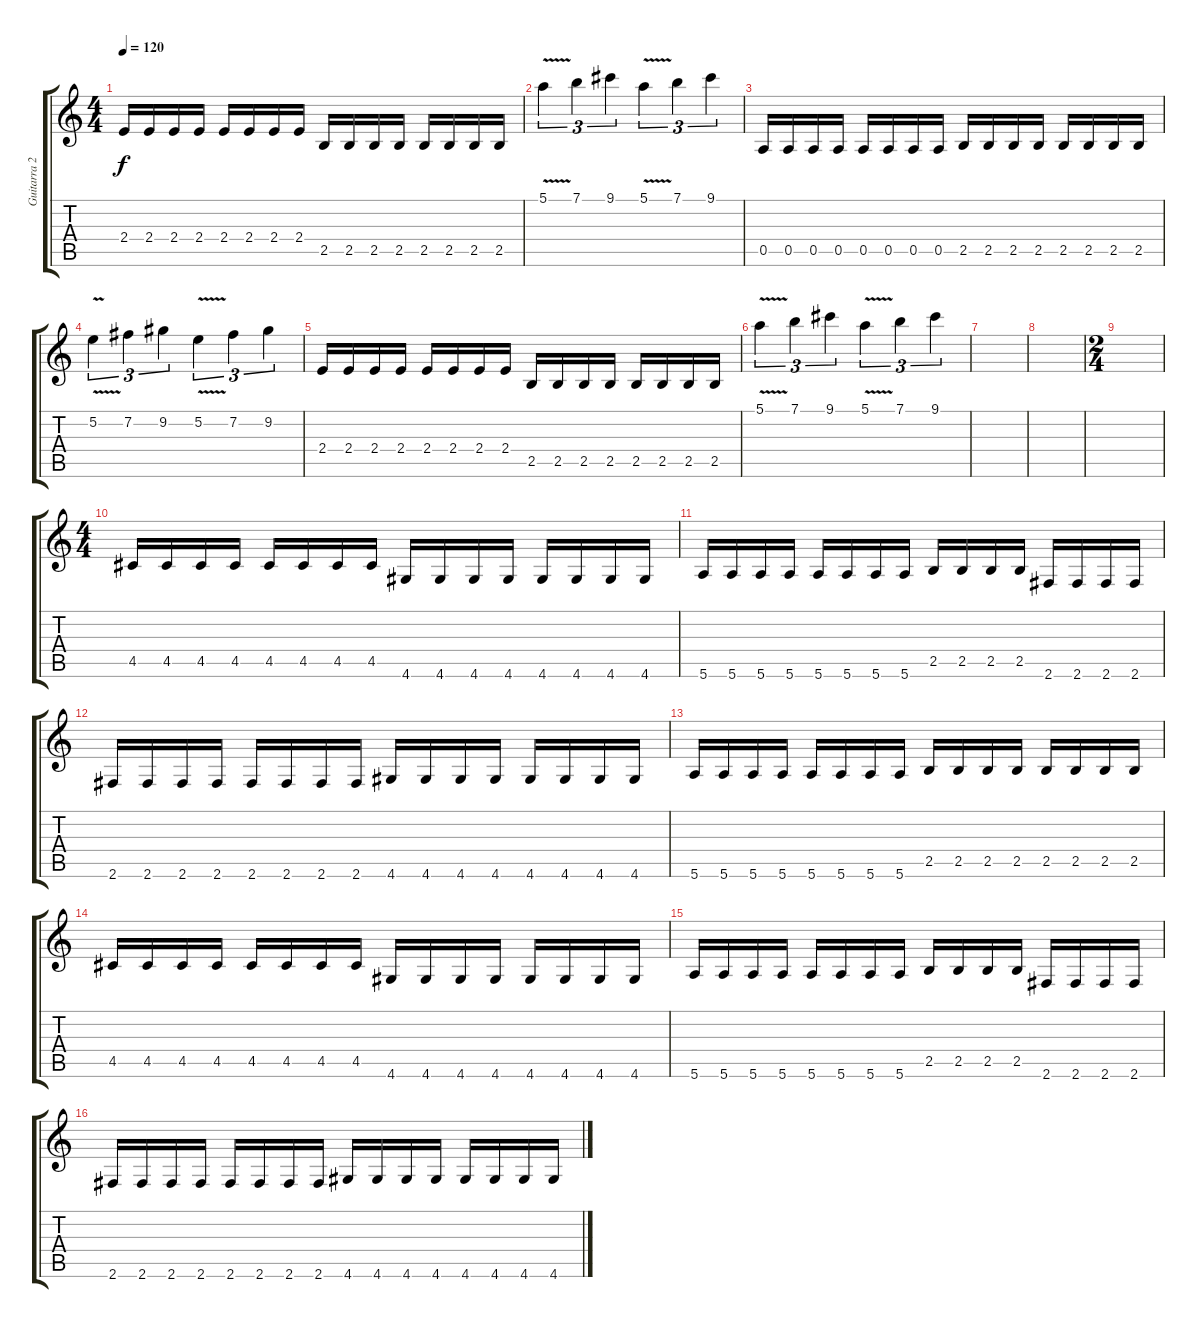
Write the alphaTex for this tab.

\track ("Guitarra 2" "Guitarra 2") {instrument overdrivenguitar}
\staff {score tabs}
\tuning (E4 B3 G3 D3 A2 E2) {hide}
\ts (4 4)
\tempo 120
\clef g2
\ks c
2.4.16{dy f} 2.4.16 2.4.16 2.4.16 2.4.16 2.4.16 2.4.16 2.4.16 2.5.16 2.5.16 2.5.16 2.5.16 2.5.16 2.5.16 2.5.16 2.5.16 |
5.1{v}.4{tu (3 2)} 7.1.4{tu (3 2)} 9.1.4{tu (3 2)} 5.1{v}.4{tu (3 2)} 7.1.4{tu (3 2)} 9.1.4{tu (3 2)} |
0.5.16 0.5.16 0.5.16 0.5.16 0.5.16 0.5.16 0.5.16 0.5.16 2.5.16 2.5.16 2.5.16 2.5.16 2.5.16 2.5.16 2.5.16 2.5.16 |
5.2{v}.4{tu (3 2)} 7.2.4{tu (3 2)} 9.2.4{tu (3 2)} 5.2{v}.4{tu (3 2)} 7.2.4{tu (3 2)} 9.2.4{tu (3 2)} |
2.4.16 2.4.16 2.4.16 2.4.16 2.4.16 2.4.16 2.4.16 2.4.16 2.5.16 2.5.16 2.5.16 2.5.16 2.5.16 2.5.16 2.5.16 2.5.16 |
5.1{v}.4{tu (3 2)} 7.1.4{tu (3 2)} 9.1.4{tu (3 2)} 5.1{v}.4{tu (3 2)} 7.1.4{tu (3 2)} 9.1.4{tu (3 2)} |
|
|
\ts (2 4)
|
\ts (4 4)
4.5.16 4.5.16 4.5.16 4.5.16 4.5.16 4.5.16 4.5.16 4.5.16 4.6.16 4.6.16 4.6.16 4.6.16 4.6.16 4.6.16 4.6.16 4.6.16 |
5.6.16 5.6.16 5.6.16 5.6.16 5.6.16 5.6.16 5.6.16 5.6.16 2.5.16 2.5.16 2.5.16 2.5.16 2.6.16 2.6.16 2.6.16 2.6.16 |
2.6.16 2.6.16 2.6.16 2.6.16 2.6.16 2.6.16 2.6.16 2.6.16 4.6.16 4.6.16 4.6.16 4.6.16 4.6.16 4.6.16 4.6.16 4.6.16 |
5.6.16 5.6.16 5.6.16 5.6.16 5.6.16 5.6.16 5.6.16 5.6.16 2.5.16 2.5.16 2.5.16 2.5.16 2.5.16 2.5.16 2.5.16 2.5.16 |
4.5.16 4.5.16 4.5.16 4.5.16 4.5.16 4.5.16 4.5.16 4.5.16 4.6.16 4.6.16 4.6.16 4.6.16 4.6.16 4.6.16 4.6.16 4.6.16 |
5.6.16 5.6.16 5.6.16 5.6.16 5.6.16 5.6.16 5.6.16 5.6.16 2.5.16 2.5.16 2.5.16 2.5.16 2.6.16 2.6.16 2.6.16 2.6.16 |
2.6.16 2.6.16 2.6.16 2.6.16 2.6.16 2.6.16 2.6.16 2.6.16 4.6.16 4.6.16 4.6.16 4.6.16 4.6.16 4.6.16 4.6.16 4.6.16
